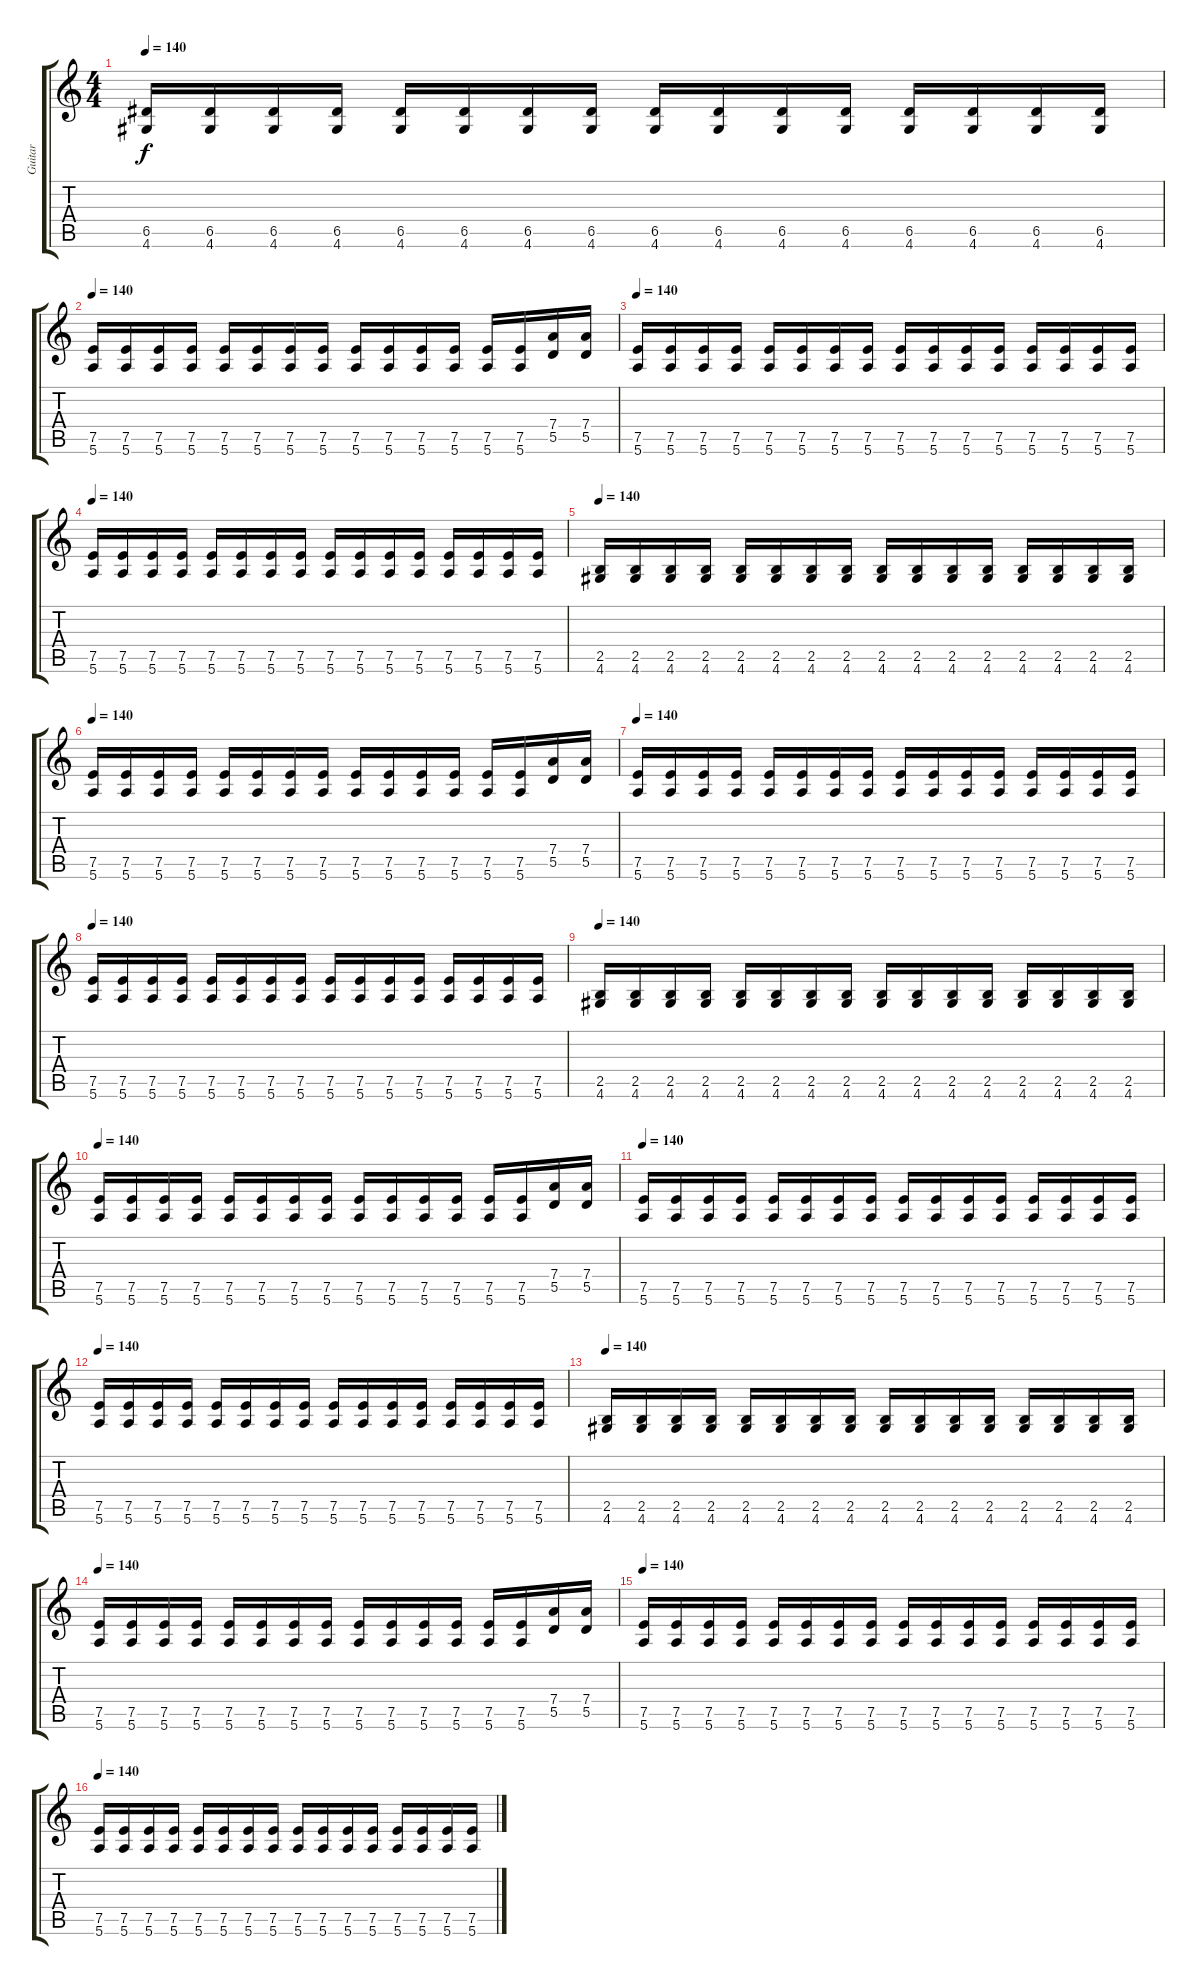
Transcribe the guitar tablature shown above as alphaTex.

\track ("Guitar" "Guitar") {instrument distortionguitar}
\staff {score tabs}
\tuning (E4 B3 G3 D3 A2 E2) {hide}
\ts (4 4)
\tempo 140
\clef g2
\ks c
(6.5 4.6).16{dy f} (6.5 4.6).16 (6.5 4.6).16 (6.5 4.6).16 (6.5 4.6).16 (6.5 4.6).16 (6.5 4.6).16 (6.5 4.6).16 (6.5 4.6).16 (6.5 4.6).16 (6.5 4.6).16 (6.5 4.6).16 (6.5 4.6).16 (6.5 4.6).16 (6.5 4.6).16 (6.5 4.6).16 |
\tempo 140
(7.5 5.6).16 (7.5 5.6).16 (7.5 5.6).16 (7.5 5.6).16 (7.5 5.6).16 (7.5 5.6).16 (7.5 5.6).16 (7.5 5.6).16 (7.5 5.6).16 (7.5 5.6).16 (7.5 5.6).16 (7.5 5.6).16 (7.5 5.6).16 (7.5 5.6).16 (7.4 5.5).16 (7.4 5.5).16 |
\tempo 140
(7.5 5.6).16 (7.5 5.6).16 (7.5 5.6).16 (7.5 5.6).16 (7.5 5.6).16 (7.5 5.6).16 (7.5 5.6).16 (7.5 5.6).16 (7.5 5.6).16 (7.5 5.6).16 (7.5 5.6).16 (7.5 5.6).16 (7.5 5.6).16 (7.5 5.6).16 (7.5 5.6).16 (7.5 5.6).16 |
\tempo 140
(7.5 5.6).16 (7.5 5.6).16 (7.5 5.6).16 (7.5 5.6).16 (7.5 5.6).16 (7.5 5.6).16 (7.5 5.6).16 (7.5 5.6).16 (7.5 5.6).16 (7.5 5.6).16 (7.5 5.6).16 (7.5 5.6).16 (7.5 5.6).16 (7.5 5.6).16 (7.5 5.6).16 (7.5 5.6).16 |
\tempo 140
(2.5 4.6).16 (2.5 4.6).16 (2.5 4.6).16 (2.5 4.6).16 (2.5 4.6).16 (2.5 4.6).16 (2.5 4.6).16 (2.5 4.6).16 (2.5 4.6).16 (2.5 4.6).16 (2.5 4.6).16 (2.5 4.6).16 (2.5 4.6).16 (2.5 4.6).16 (2.5 4.6).16 (2.5 4.6).16 |
\tempo 140
(7.5 5.6).16 (7.5 5.6).16 (7.5 5.6).16 (7.5 5.6).16 (7.5 5.6).16 (7.5 5.6).16 (7.5 5.6).16 (7.5 5.6).16 (7.5 5.6).16 (7.5 5.6).16 (7.5 5.6).16 (7.5 5.6).16 (7.5 5.6).16 (7.5 5.6).16 (7.4 5.5).16 (7.4 5.5).16 |
\tempo 140
(7.5 5.6).16 (7.5 5.6).16 (7.5 5.6).16 (7.5 5.6).16 (7.5 5.6).16 (7.5 5.6).16 (7.5 5.6).16 (7.5 5.6).16 (7.5 5.6).16 (7.5 5.6).16 (7.5 5.6).16 (7.5 5.6).16 (7.5 5.6).16 (7.5 5.6).16 (7.5 5.6).16 (7.5 5.6).16 |
\tempo 140
(7.5 5.6).16 (7.5 5.6).16 (7.5 5.6).16 (7.5 5.6).16 (7.5 5.6).16 (7.5 5.6).16 (7.5 5.6).16 (7.5 5.6).16 (7.5 5.6).16 (7.5 5.6).16 (7.5 5.6).16 (7.5 5.6).16 (7.5 5.6).16 (7.5 5.6).16 (7.5 5.6).16 (7.5 5.6).16 |
\tempo 140
(2.5 4.6).16 (2.5 4.6).16 (2.5 4.6).16 (2.5 4.6).16 (2.5 4.6).16 (2.5 4.6).16 (2.5 4.6).16 (2.5 4.6).16 (2.5 4.6).16 (2.5 4.6).16 (2.5 4.6).16 (2.5 4.6).16 (2.5 4.6).16 (2.5 4.6).16 (2.5 4.6).16 (2.5 4.6).16 |
\tempo 140
(7.5 5.6).16 (7.5 5.6).16 (7.5 5.6).16 (7.5 5.6).16 (7.5 5.6).16 (7.5 5.6).16 (7.5 5.6).16 (7.5 5.6).16 (7.5 5.6).16 (7.5 5.6).16 (7.5 5.6).16 (7.5 5.6).16 (7.5 5.6).16 (7.5 5.6).16 (7.4 5.5).16 (7.4 5.5).16 |
\tempo 140
(7.5 5.6).16 (7.5 5.6).16 (7.5 5.6).16 (7.5 5.6).16 (7.5 5.6).16 (7.5 5.6).16 (7.5 5.6).16 (7.5 5.6).16 (7.5 5.6).16 (7.5 5.6).16 (7.5 5.6).16 (7.5 5.6).16 (7.5 5.6).16 (7.5 5.6).16 (7.5 5.6).16 (7.5 5.6).16 |
\tempo 140
(7.5 5.6).16 (7.5 5.6).16 (7.5 5.6).16 (7.5 5.6).16 (7.5 5.6).16 (7.5 5.6).16 (7.5 5.6).16 (7.5 5.6).16 (7.5 5.6).16 (7.5 5.6).16 (7.5 5.6).16 (7.5 5.6).16 (7.5 5.6).16 (7.5 5.6).16 (7.5 5.6).16 (7.5 5.6).16 |
\tempo 140
(2.5 4.6).16 (2.5 4.6).16 (2.5 4.6).16 (2.5 4.6).16 (2.5 4.6).16 (2.5 4.6).16 (2.5 4.6).16 (2.5 4.6).16 (2.5 4.6).16 (2.5 4.6).16 (2.5 4.6).16 (2.5 4.6).16 (2.5 4.6).16 (2.5 4.6).16 (2.5 4.6).16 (2.5 4.6).16 |
\tempo 140
(7.5 5.6).16 (7.5 5.6).16 (7.5 5.6).16 (7.5 5.6).16 (7.5 5.6).16 (7.5 5.6).16 (7.5 5.6).16 (7.5 5.6).16 (7.5 5.6).16 (7.5 5.6).16 (7.5 5.6).16 (7.5 5.6).16 (7.5 5.6).16 (7.5 5.6).16 (7.4 5.5).16 (7.4 5.5).16 |
\tempo 140
(7.5 5.6).16 (7.5 5.6).16 (7.5 5.6).16 (7.5 5.6).16 (7.5 5.6).16 (7.5 5.6).16 (7.5 5.6).16 (7.5 5.6).16 (7.5 5.6).16 (7.5 5.6).16 (7.5 5.6).16 (7.5 5.6).16 (7.5 5.6).16 (7.5 5.6).16 (7.5 5.6).16 (7.5 5.6).16 |
\tempo 140
(7.5 5.6).16 (7.5 5.6).16 (7.5 5.6).16 (7.5 5.6).16 (7.5 5.6).16 (7.5 5.6).16 (7.5 5.6).16 (7.5 5.6).16 (7.5 5.6).16 (7.5 5.6).16 (7.5 5.6).16 (7.5 5.6).16 (7.5 5.6).16 (7.5 5.6).16 (7.5 5.6).16 (7.5 5.6).16
